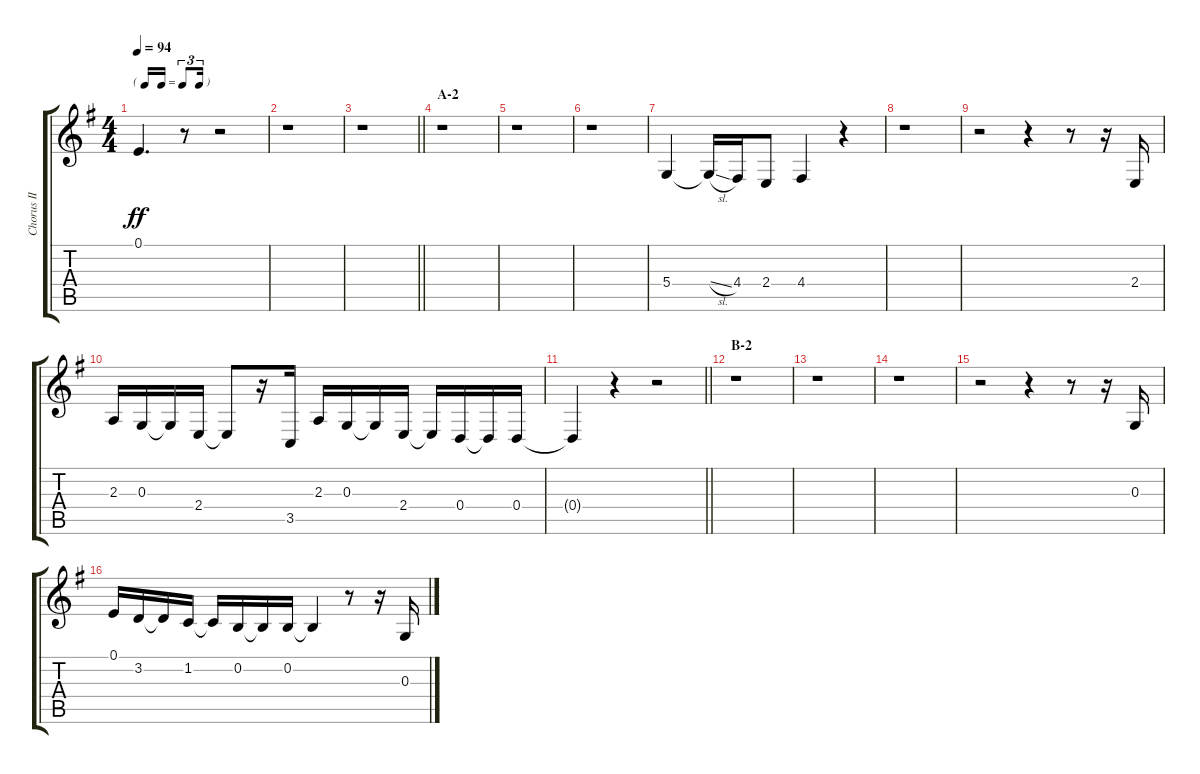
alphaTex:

\track ("Chorus II" "Chorus II") {instrument voiceoohs}
\staff {score tabs}
\tuning (E4 B3 G3 D3 A2 E2) {hide}
\ts (4 4)
\tf triplet16th
\tempo 94
\clef g2
\ks g
0.1.4{d dy ff} r.8 r.2 |
r.1 |
\barLineRight lightlight
r.1 |
\section ("" "A-2")
r.1 |
r.1 |
r.1 |
5.4.4 5.4{sl t}.16 4.4.16 2.4.8 4.4.4 r.4 |
r.1 |
r.2 r.4 r.8 r.16 2.4.16 |
2.3.16 0.3.16 0.3{t}.16 2.4.16 2.4{t}.8 r.16 3.5.16 2.3.16 0.3.16 0.3{t}.16 2.4.16 2.4{t}.16 0.4.16 0.4{t}.16 0.4.16 |
\barLineRight lightlight
0.4{t}.4 r.4 r.2 |
\section ("" "B-2")
r.1 |
r.1 |
r.1 |
r.2 r.4 r.8 r.16 0.3.16 |
0.1.16 3.2.16 3.2{t}.16 1.2.16 1.2{t}.16 0.2.16 0.2{t}.16 0.2.16 0.2{t}.4 r.8 r.16 0.3.16
